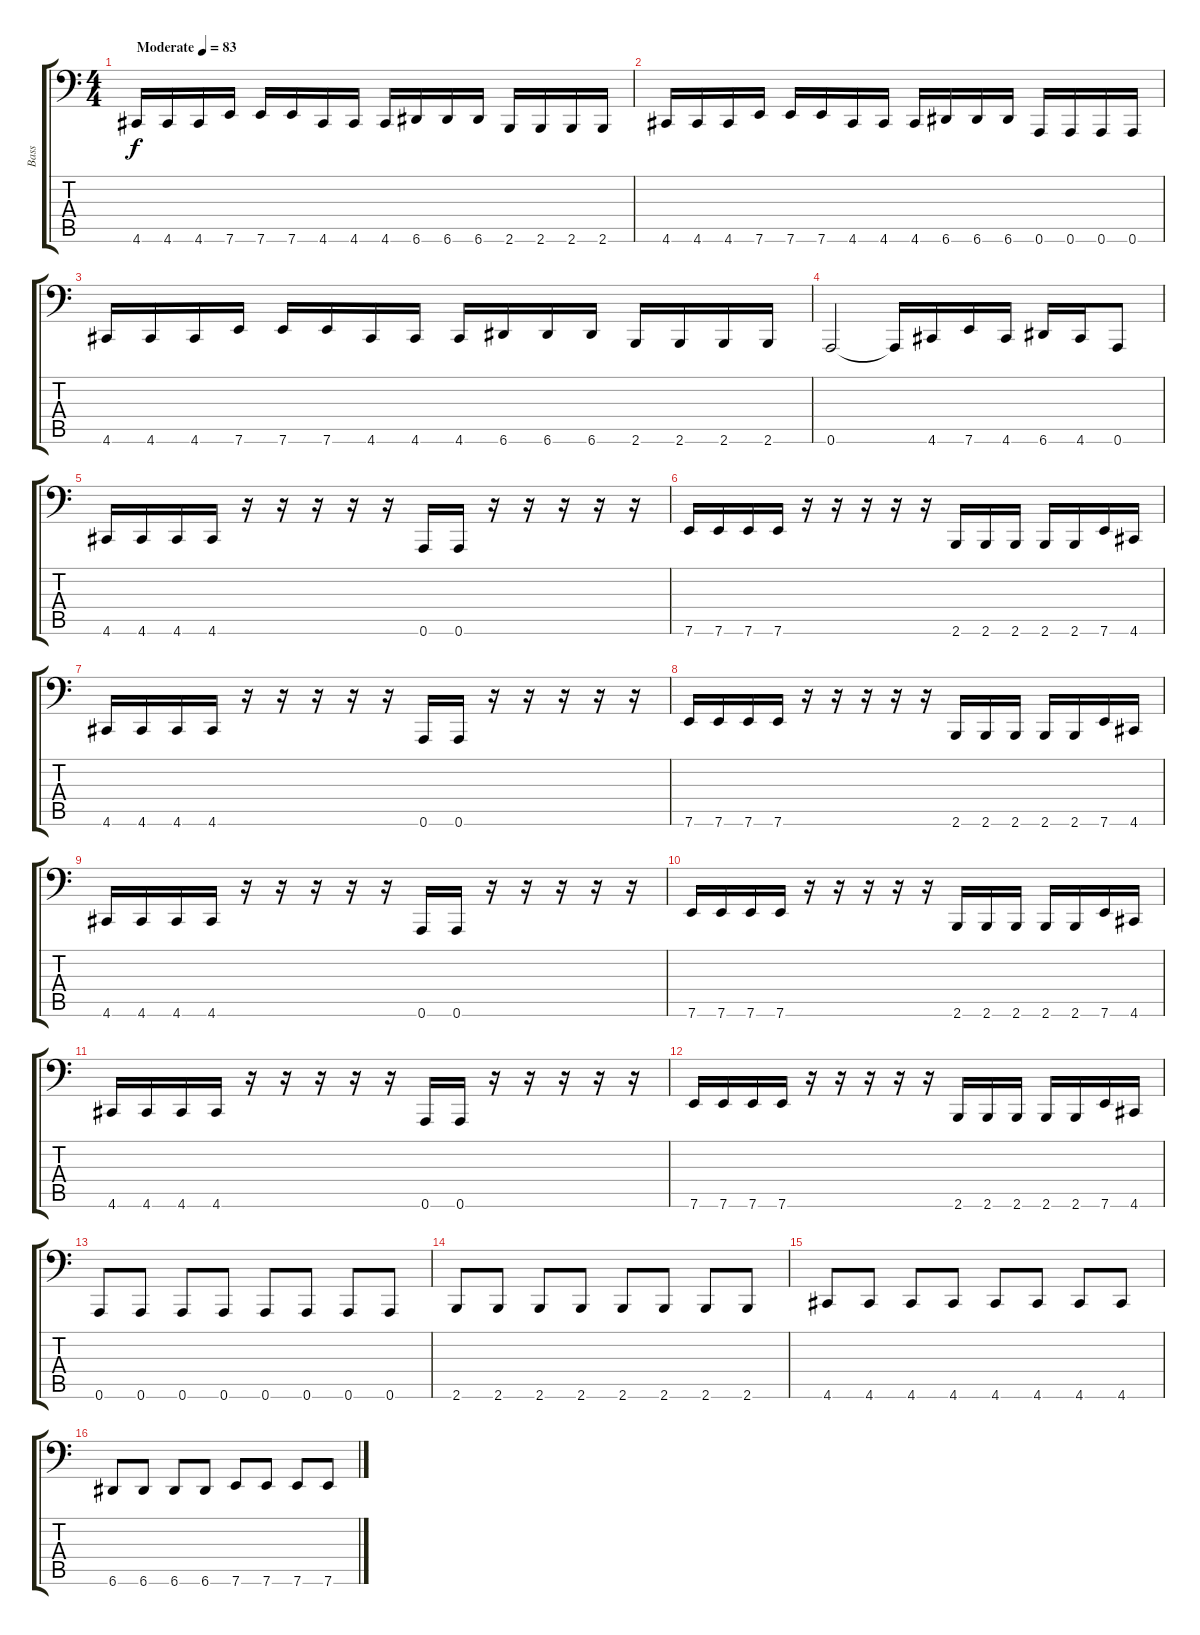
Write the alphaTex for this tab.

\track ("Bass" "Bass") {instrument electricbassfinger}
\staff {score tabs}
\tuning (B2 Gb2 D2 A1 E1 A0) {hide}
\ts (4 4)
\tempo (83 "Moderate")
\clef f4
\ks c
4.6.16{dy f instrument electricbassfinger} 4.6.16 4.6.16 7.6.16 7.6.16 7.6.16 4.6.16 4.6.16 4.6.16 6.6.16 6.6.16 6.6.16 2.6.16 2.6.16 2.6.16 2.6.16 |
4.6.16 4.6.16 4.6.16 7.6.16 7.6.16 7.6.16 4.6.16 4.6.16 4.6.16 6.6.16 6.6.16 6.6.16 0.6.16 0.6.16 0.6.16 0.6.16 |
4.6.16 4.6.16 4.6.16 7.6.16 7.6.16 7.6.16 4.6.16 4.6.16 4.6.16 6.6.16 6.6.16 6.6.16 2.6.16 2.6.16 2.6.16 2.6.16 |
0.6.2 0.6{t}.16 4.6.16 7.6.16 4.6.16 6.6.16 4.6.16 0.6.8 |
4.6.16 4.6.16 4.6.16 4.6.16 r.16 r.16 r.16 r.16 r.16 0.6.16 0.6.16 r.16 r.16 r.16 r.16 r.16 |
7.6.16 7.6.16 7.6.16 7.6.16 r.16 r.16 r.16 r.16 r.16 2.6.16 2.6.16 2.6.16 2.6.16 2.6.16 7.6.16 4.6.16 |
4.6.16 4.6.16 4.6.16 4.6.16 r.16 r.16 r.16 r.16 r.16 0.6.16 0.6.16 r.16 r.16 r.16 r.16 r.16 |
7.6.16 7.6.16 7.6.16 7.6.16 r.16 r.16 r.16 r.16 r.16 2.6.16 2.6.16 2.6.16 2.6.16 2.6.16 7.6.16 4.6.16 |
4.6.16 4.6.16 4.6.16 4.6.16 r.16 r.16 r.16 r.16 r.16 0.6.16 0.6.16 r.16 r.16 r.16 r.16 r.16 |
7.6.16 7.6.16 7.6.16 7.6.16 r.16 r.16 r.16 r.16 r.16 2.6.16 2.6.16 2.6.16 2.6.16 2.6.16 7.6.16 4.6.16 |
4.6.16 4.6.16 4.6.16 4.6.16 r.16 r.16 r.16 r.16 r.16 0.6.16 0.6.16 r.16 r.16 r.16 r.16 r.16 |
7.6.16 7.6.16 7.6.16 7.6.16 r.16 r.16 r.16 r.16 r.16 2.6.16 2.6.16 2.6.16 2.6.16 2.6.16 7.6.16 4.6.16 |
0.6.8 0.6.8 0.6.8 0.6.8 0.6.8 0.6.8 0.6.8 0.6.8 |
2.6.8 2.6.8 2.6.8 2.6.8 2.6.8 2.6.8 2.6.8 2.6.8 |
4.6.8 4.6.8 4.6.8 4.6.8 4.6.8 4.6.8 4.6.8 4.6.8 |
6.6.8 6.6.8 6.6.8 6.6.8 7.6.8 7.6.8 7.6.8 7.6.8
